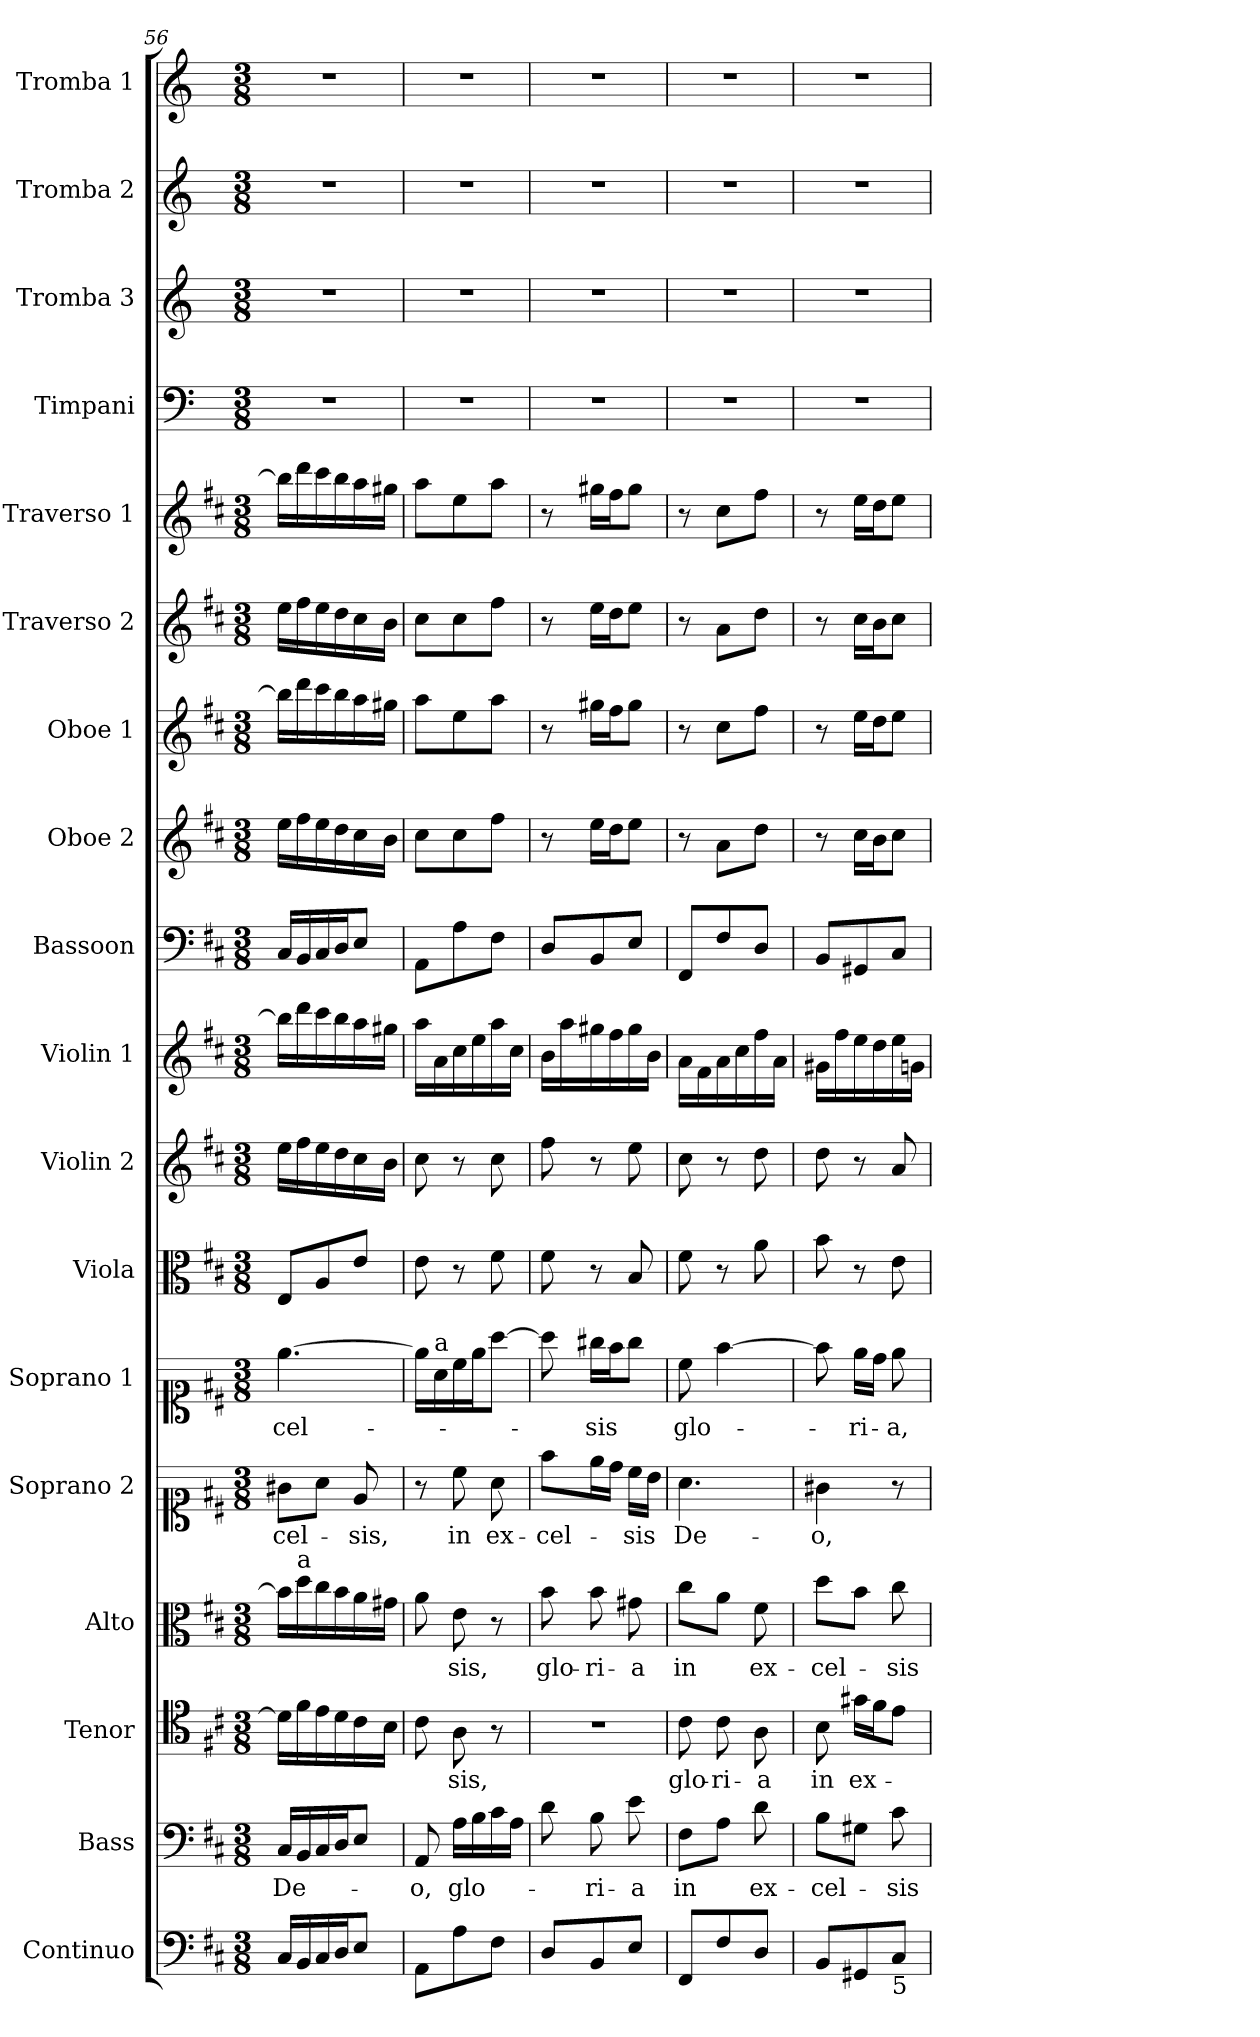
**kern	**kern	**text	**kern	**text	**kern	**text	**kern	**text	**kern	**text	**kern	**kern	**kern	**kern	**kern	**kern	**kern	**kern	**kern	**kern	**kern	**kern
*part18	*part17	*part17	*part16	*part16	*part15	*part15	*part14	*part14	*part13	*part13	*part12	*part11	*part10	*part9	*part8	*part7	*part6	*part5	*part4	*part3	*part2	*part1
*staff18	*staff17	*staff17	*staff16	*staff16	*staff15	*staff15	*staff14	*staff14	*staff13	*staff13	*staff12	*staff11	*staff10	*staff9	*staff8	*staff7	*staff6	*staff5	*staff4	*staff3	*staff2	*staff1
*I"Continuo	*I"Bass	*	*I"Tenor	*	*I"Alto	*	*I"Soprano 2	*	*I"Soprano 1	*	*I"Viola	*I"Violin 2	*I"Violin 1	*I"Bassoon	*I"Oboe 2	*I"Oboe 1	*I"Traverso 2	*I"Traverso 1	*I"Timpani	*I"Tromba 3	*I"Tromba 2	*I"Tromba 1
*I'Cont	*I'B	*	*I'T	*	*I'A	*	*I'S 2	*	*I'S 1	*	*I'Vla	*I'Vln 2	*I'Vln 1	*I'Bsn	*I'Ob 2	*I'Ob 1	*I'Trv 2	*I'Trv 1	*I'Timp	*I'Tr 3	*I'Tr 2	*I'Tr 1
*clefF4	*clefF4	*	*clefC4	*	*clefC3	*	*clefC1	*	*clefC1	*	*clefC3	*clefG2	*clefG2	*clefF4	*clefG2	*clefG2	*clefG2	*clefG2	*clefF4	*clefG2	*clefG2	*clefG2
*	*	*	*	*	*	*	*	*	*	*	*	*	*	*	*	*	*	*	*ITrd-1c-2	*ITrd-1c-2	*ITrd-1c-2	*ITrd-1c-2
*k[f#c#]	*k[f#c#]	*	*k[f#c#]	*	*k[f#c#]	*	*k[f#c#]	*	*k[f#c#]	*	*k[f#c#]	*k[f#c#]	*k[f#c#]	*k[f#c#]	*k[f#c#]	*k[f#c#]	*k[f#c#]	*k[f#c#]	*k[f#c#]	*k[f#c#]	*k[f#c#]	*k[f#c#]
*M3/8	*M3/8	*	*M3/8	*	*M3/8	*	*M3/8	*	*M3/8	*	*M3/8	*M3/8	*M3/8	*M3/8	*M3/8	*M3/8	*M3/8	*M3/8	*M3/8	*M3/8	*M3/8	*M3/8
=56	=56	=56	=56	=56	=56	=56	=56	=56	=56	=56	=56	=56	=56	=56	=56	=56	=56	=56	=56	=56	=56	=56
!	!	!LO:LY:b	!	!	!	!	!	!LO:LY:b	!	!LO:LY:b	!	!	!	!	!	!	!	!	!	!	!	!
16C#/LL	16C#/LL	De-	16d\LL]	.	16b\LL]	.	8g#X\L	-cel-	[4.ee\	-cel-	8E/L	16ee\LL	16bb\LL]	16C#/LL	16ee\LL	16bb\LL]	16ee\LL	16bb\LL]	4.r	4.r	4.r	4.r
!	!	!	!	!	!LO:TX:a:t=a	!	!	!	!	!	!	!	!	!	!	!	!	!	!	!	!	!
16BB/	16BB/	.	16f#\	.	16dd\	.	.	.	.	.	.	16ff#\	16ddd\	16BB/	16ff#\	16ddd\	16ff#\	16ddd\	.	.	.	.
16C#/	16C#/	.	16e\	.	16cc#\	.	8a\J	.	.	.	8A/	16ee\	16ccc#\	16C#/	16ee\	16ccc#\	16ee\	16ccc#\	.	.	.	.
16D/J	16D/J	.	16d\	.	16b\	.	.	.	.	.	.	16dd\	16bb\	16D/J	16dd\	16bb\	16dd\	16bb\	.	.	.	.
!	!	!	!	!	!	!	!	!LO:LY:b	!	!	!	!	!	!	!	!	!	!	!	!	!	!
8E/J	8E/J	.	16c#\	.	16a\	.	8e/	-sis,	.	.	8e/J	16cc#\	16aa\	8E/J	16cc#\	16aa\	16cc#\	16aa\	.	.	.	.
.	.	.	16B\JJ	.	16g#X\JJ	.	.	.	.	.	.	16b\JJ	16gg#X\JJ	.	16b\JJ	16gg#X\JJ	16b\JJ	16gg#X\JJ	.	.	.	.
=57	=57	=57	=57	=57	=57	=57	=57	=57	=57	=57	=57	=57	=57	=57	=57	=57	=57	=57	=57	=57	=57	=57
!	!	!LO:LY:b	!	!	!	!	!	!	!	!	!	!	!	!	!	!	!	!	!	!	!	!
8AA\L	8AA/	-o,	8c#\	.	8a\	.	8r	.	16ee\LL]	.	8e\	8cc#\	16aa\LL	8AA\L	8cc#\L	8aa\L	8cc#\L	8aa\L	4.r	4.r	4.r	4.r
!	!	!	!	!	!	!	!	!	!LO:TX:a:t=a	!	!	!	!	!	!	!	!	!	!	!	!	!
.	.	.	.	.	.	.	.	.	16a\	.	.	.	16a\	.	.	.	.	.	.	.	.	.
!	!	!LO:LY:b	!	!LO:LY:b	!	!LO:LY:b	!	!LO:LY:b	!	!	!	!	!	!	!	!	!	!	!	!	!	!
8A\	16A\LL	glo-	8A\	sis,	8e\	-sis,	8cc#\	in	16cc#\	.	8r	8r	16cc#\	8A\	8cc#\	8ee\	8cc#\	8ee\	.	.	.	.
.	16B\	.	.	.	.	.	.	.	16ee\J	.	.	.	16ee\	.	.	.	.	.	.	.	.	.
!	!	!	!	!	!	!	!	!LO:LY:b	!	!	!	!	!	!	!	!	!	!	!	!	!	!
8F#\J	16c#\	.	8r	.	8r	.	8a\	ex-	[8aa\J	.	8f#\	8cc#\	16aa\	8F#\J	8ff#\J	8aa\J	8ff#\J	8aa\J	.	.	.	.
.	16A\JJ	.	.	.	.	.	.	.	.	.	.	.	16cc#\JJ	.	.	.	.	.	.	.	.	.
=58	=58	=58	=58	=58	=58	=58	=58	=58	=58	=58	=58	=58	=58	=58	=58	=58	=58	=58	=58	=58	=58	=58
!	!	!	!	!	!	!LO:LY:b	!	!LO:LY:b	!	!	!	!	!	!	!	!	!	!	!	!	!	!
8D/L	8d\	.	4.r	.	8b\	glo-	8ff#\L	-cel-	8aa\]	.	8f#\	8ff#\	16b\LL	8D/L	8r	8r	8r	8r	4.r	4.r	4.r	4.r
.	.	.	.	.	.	.	.	.	.	.	.	.	16aa\	.	.	.	.	.	.	.	.	.
!	!	!LO:LY:b	!	!	!	!LO:LY:b	!	!	!	!LO:LY:b	!	!	!	!	!	!	!	!	!	!	!	!
8BB/	8B\	-ri-	.	.	8b\	-ri-	16ee\L	.	16gg#X\LL	-sis	8r	8r	16gg#X\	8BB/	16ee\LL	16gg#X\LL	16ee\LL	16gg#X\LL	.	.	.	.
.	.	.	.	.	.	.	16dd\JJ	.	16ff#\J	.	.	.	16ff#\	.	16dd\J	16ff#\J	16dd\J	16ff#\J	.	.	.	.
!	!	!LO:LY:b	!	!	!	!LO:LY:b	!	!LO:LY:b	!	!	!	!	!	!	!	!	!	!	!	!	!	!
8E/J	8e\	-a	.	.	8g#X\	-a	16cc#\LL	-sis	8gg#\J	.	8B/	8ee\	16gg#\	8E/J	8ee\J	8gg#\J	8ee\J	8gg#\J	.	.	.	.
.	.	.	.	.	.	.	16b\JJ	.	.	.	.	.	16b\JJ	.	.	.	.	.	.	.	.	.
=59	=59	=59	=59	=59	=59	=59	=59	=59	=59	=59	=59	=59	=59	=59	=59	=59	=59	=59	=59	=59	=59	=59
!	!	!LO:LY:b	!	!LO:LY:b	!	!LO:LY:b	!	!LO:LY:b	!	!LO:LY:b	!	!	!	!	!	!	!	!	!	!	!	!
8FF#/L	8F#\L	in	8c#\	glo-	8cc#\L	in	4.a\	De-	8cc#\	glo-	8f#\	8cc#\	16a\LL	8FF#/L	8r	8r	8r	8r	4.r	4.r	4.r	4.r
.	.	.	.	.	.	.	.	.	.	.	.	.	16f#\	.	.	.	.	.	.	.	.	.
!	!	!	!	!LO:LY:b	!	!	!	!	!	!	!	!	!	!	!	!	!	!	!	!	!	!
8F#/	8A\J	.	8c#\	-ri-	8a\J	.	.	.	[4ff#\	.	8r	8r	16a\	8F#/	8a\L	8cc#\L	8a\L	8cc#\L	.	.	.	.
.	.	.	.	.	.	.	.	.	.	.	.	.	16cc#\	.	.	.	.	.	.	.	.	.
!	!	!LO:LY:b	!	!LO:LY:b	!	!LO:LY:b	!	!	!	!	!	!	!	!	!	!	!	!	!	!	!	!
8D/J	8d\	ex-	8A\	-a	8f#\	ex-	.	.	.	.	8a\	8dd\	16ff#\	8D/J	8dd\J	8ff#\J	8dd\J	8ff#\J	.	.	.	.
.	.	.	.	.	.	.	.	.	.	.	.	.	16a\JJ	.	.	.	.	.	.	.	.	.
=60	=60	=60	=60	=60	=60	=60	=60	=60	=60	=60	=60	=60	=60	=60	=60	=60	=60	=60	=60	=60	=60	=60
!	!	!LO:LY:b	!	!LO:LY:b	!	!LO:LY:b	!	!LO:LY:b	!	!	!	!	!	!	!	!	!	!	!	!	!	!
8BB/L	8B\L	-cel-	8B\	in	8dd\L	-cel-	4g#X\	-o,	8ff#\]	.	8b\	8dd\	16g#X\LL	8BB/L	8r	8r	8r	8r	4.r	4.r	4.r	4.r
.	.	.	.	.	.	.	.	.	.	.	.	.	16ff#\	.	.	.	.	.	.	.	.	.
!	!	!	!	!LO:LY:b	!	!	!	!	!	!LO:LY:b	!	!	!	!	!	!	!	!	!	!	!	!
8GG#X/	8G#X\J	.	16g#X\LL	ex-	8b\J	.	.	.	16ee\LL	-ri-	8r	8r	16ee\	8GG#X/	16cc#\LL	16ee\LL	16cc#\LL	16ee\LL	.	.	.	.
.	.	.	16f#\J	.	.	.	.	.	16dd\JJ	.	.	.	16dd\	.	16b\J	16dd\J	16b\J	16dd\J	.	.	.	.
!LO:TX:b:t=5	!	!	!	!	!	!	!	!	!	!	!	!	!	!	!	!	!	!	!	!	!	!
!	!	!LO:LY:b	!	!	!	!LO:LY:b	!	!	!	!LO:LY:b	!	!	!	!	!	!	!	!	!	!	!	!
8C#/J	8c#\	-sis	8e\J	.	8cc#\	-sis	8r	.	8ee\	-a,	8e\	8a/	16ee\	8C#/J	8cc#\J	8ee\J	8cc#\J	8ee\J	.	.	.	.
.	.	.	.	.	.	.	.	.	.	.	.	.	16gn\JJ	.	.	.	.	.	.	.	.	.
=	=	=	=	=	=	=	=	=	=	=	=	=	=	=	=	=	=	=	=	=	=	=
*-	*-	*-	*-	*-	*-	*-	*-	*-	*-	*-	*-	*-	*-	*-	*-	*-	*-	*-	*-	*-	*-	*-
